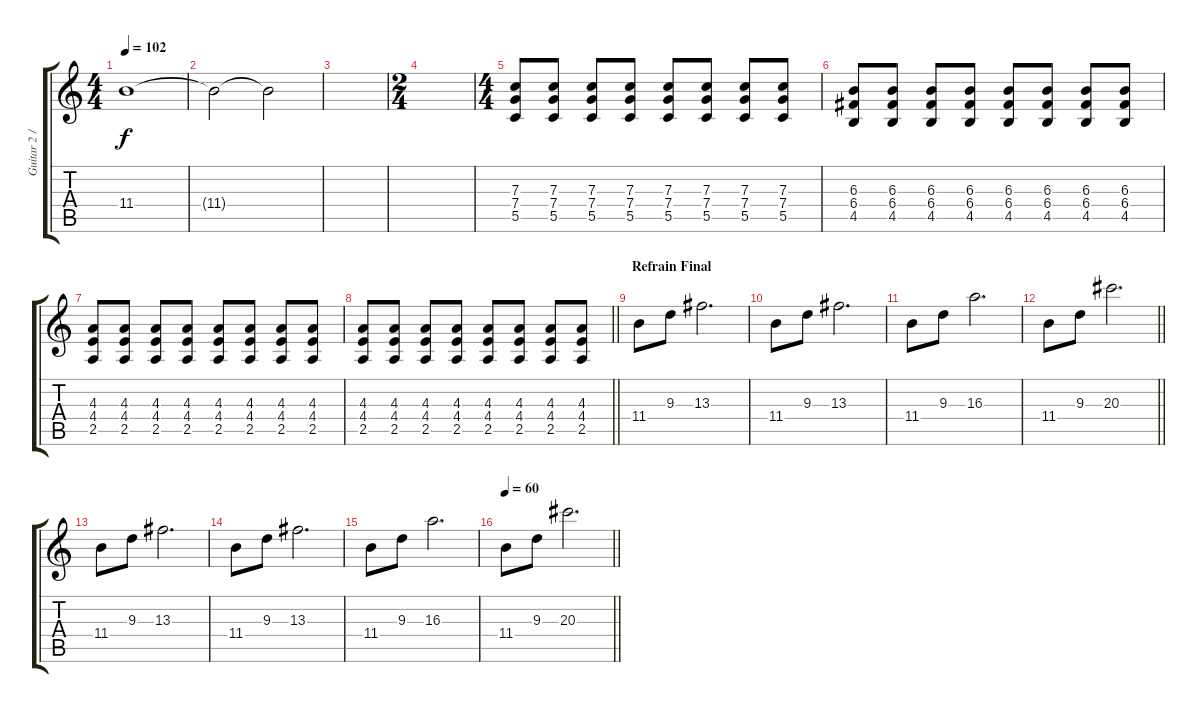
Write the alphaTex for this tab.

\track ("Guitar 2 / Lead" "Guitar 2 /") {instrument distortionguitar}
\staff {score tabs}
\tuning (D4 A3 F3 C3 G2 C2) {hide}
\ts (4 4)
\tempo 102
\clef g2
\ks c
11.4.1{dy f volume 13} |
11.4{t}.2 11.4{t}.2{volume 0} |
|
\ts (2 4)
|
\ts (4 4)
(7.3 7.4 5.5).8 (7.3 7.4 5.5).8 (7.3 7.4 5.5).8 (7.3 7.4 5.5).8 (7.3 7.4 5.5).8 (7.3 7.4 5.5).8 (7.3 7.4 5.5).8 (7.3 7.4 5.5).8 |
(6.3 6.4 4.5).8 (6.3 6.4 4.5).8 (6.3 6.4 4.5).8 (6.3 6.4 4.5).8 (6.3 6.4 4.5).8 (6.3 6.4 4.5).8 (6.3 6.4 4.5).8 (6.3 6.4 4.5).8 |
(4.3 4.4 2.5).8 (4.3 4.4 2.5).8 (4.3 4.4 2.5).8 (4.3 4.4 2.5).8 (4.3 4.4 2.5).8 (4.3 4.4 2.5).8 (4.3 4.4 2.5).8 (4.3 4.4 2.5).8 |
\barLineRight lightlight
(4.3 4.4 2.5).8 (4.3 4.4 2.5).8 (4.3 4.4 2.5).8 (4.3 4.4 2.5).8 (4.3 4.4 2.5).8 (4.3 4.4 2.5).8 (4.3 4.4 2.5).8 (4.3 4.4 2.5).8 |
\section ("" "Refrain Final")
11.4.8 9.3.8 13.3.2{d} |
11.4.8 9.3.8 13.3.2{d} |
11.4.8 9.3.8 16.3.2{d} |
\barLineRight lightlight
11.4.8 9.3.8 20.3.2{d} |
11.4.8 9.3.8 13.3.2{d} |
11.4.8 9.3.8 13.3.2{d} |
11.4.8 9.3.8 16.3.2{d} |
\tempo 60
\barLineRight lightlight
11.4.8 9.3.8 20.3.2{d}
